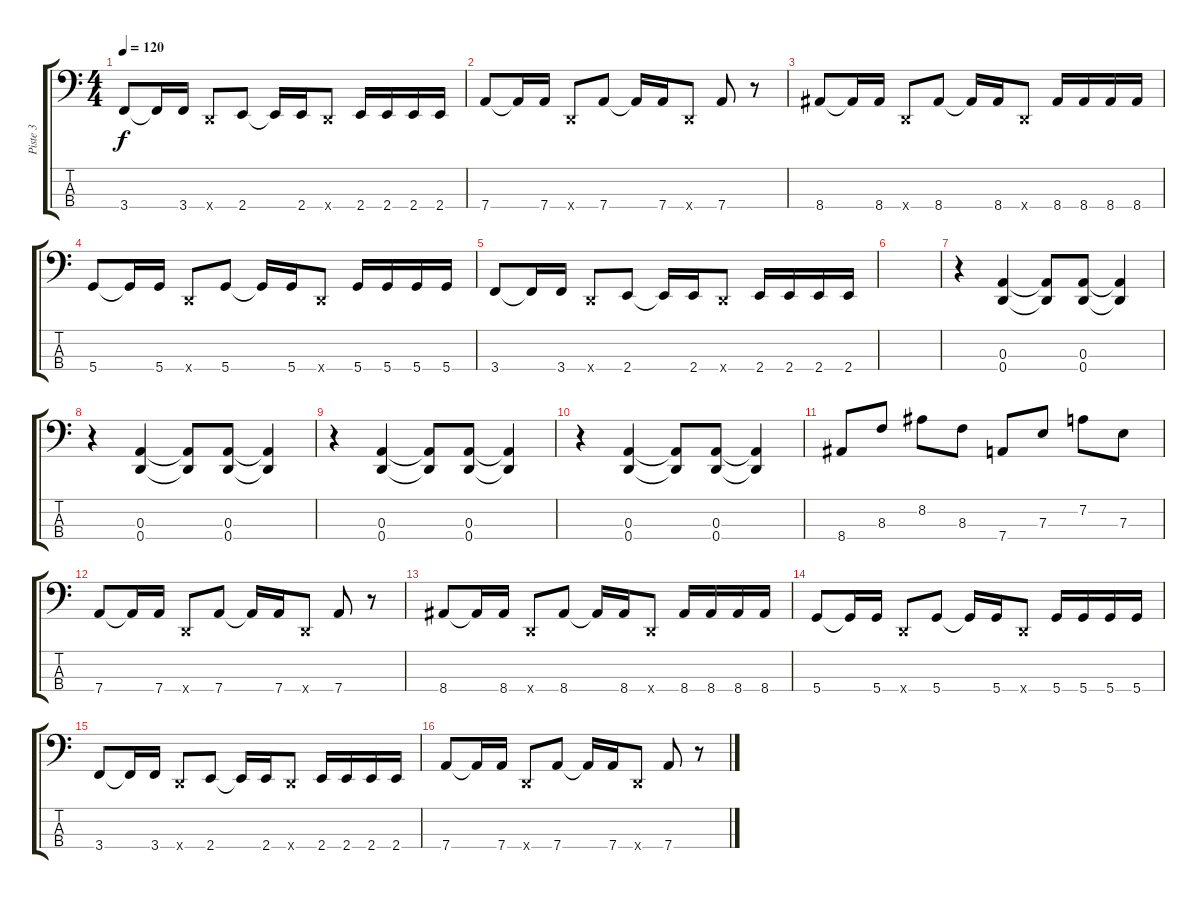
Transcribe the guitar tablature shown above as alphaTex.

\track ("Piste 3" "Piste 3") {instrument slapbass1}
\staff {score tabs}
\tuning (G2 D2 A1 D1) {hide}
\ts (4 4)
\tempo 120
\clef f4
\ks c
3.4.8{dy f} 3.4{t}.16 3.4.16 0.4{x}.8 2.4.8 2.4{t}.16 2.4.16 0.4{x}.8 2.4.16 2.4.16 2.4.16 2.4.16 |
7.4.8 7.4{t}.16 7.4.16 0.4{x}.8 7.4.8 7.4{t}.16 7.4.16 0.4{x}.8 7.4.8 r.8 |
8.4.8 8.4{t}.16 8.4.16 0.4{x}.8 8.4.8 8.4{t}.16 8.4.16 0.4{x}.8 8.4.16 8.4.16 8.4.16 8.4.16 |
5.4.8 5.4{t}.16 5.4.16 0.4{x}.8 5.4.8 5.4{t}.16 5.4.16 0.4{x}.8 5.4.16 5.4.16 5.4.16 5.4.16 |
3.4.8 3.4{t}.16 3.4.16 0.4{x}.8 2.4.8 2.4{t}.16 2.4.16 0.4{x}.8 2.4.16 2.4.16 2.4.16 2.4.16 |
|
r.4 (0.3 0.4).4 (0.3{t} 0.4{t}).8 (0.3 0.4).8 (0.3{t} 0.4{t}).4 |
r.4 (0.3 0.4).4 (0.3{t} 0.4{t}).8 (0.3 0.4).8 (0.3{t} 0.4{t}).4 |
r.4 (0.3 0.4).4 (0.3{t} 0.4{t}).8 (0.3 0.4).8 (0.3{t} 0.4{t}).4 |
r.4 (0.3 0.4).4 (0.3{t} 0.4{t}).8 (0.3 0.4).8 (0.3{t} 0.4{t}).4 |
8.4.8 8.3.8 8.2.8 8.3.8 7.4.8 7.3.8 7.2.8 7.3.8 |
7.4.8 7.4{t}.16 7.4.16 0.4{x}.8 7.4.8 7.4{t}.16 7.4.16 0.4{x}.8 7.4.8 r.8 |
8.4.8 8.4{t}.16 8.4.16 0.4{x}.8 8.4.8 8.4{t}.16 8.4.16 0.4{x}.8 8.4.16 8.4.16 8.4.16 8.4.16 |
5.4.8 5.4{t}.16 5.4.16 0.4{x}.8 5.4.8 5.4{t}.16 5.4.16 0.4{x}.8 5.4.16 5.4.16 5.4.16 5.4.16 |
3.4.8 3.4{t}.16 3.4.16 0.4{x}.8 2.4.8 2.4{t}.16 2.4.16 0.4{x}.8 2.4.16 2.4.16 2.4.16 2.4.16 |
7.4.8 7.4{t}.16 7.4.16 0.4{x}.8 7.4.8 7.4{t}.16 7.4.16 0.4{x}.8 7.4.8 r.8
